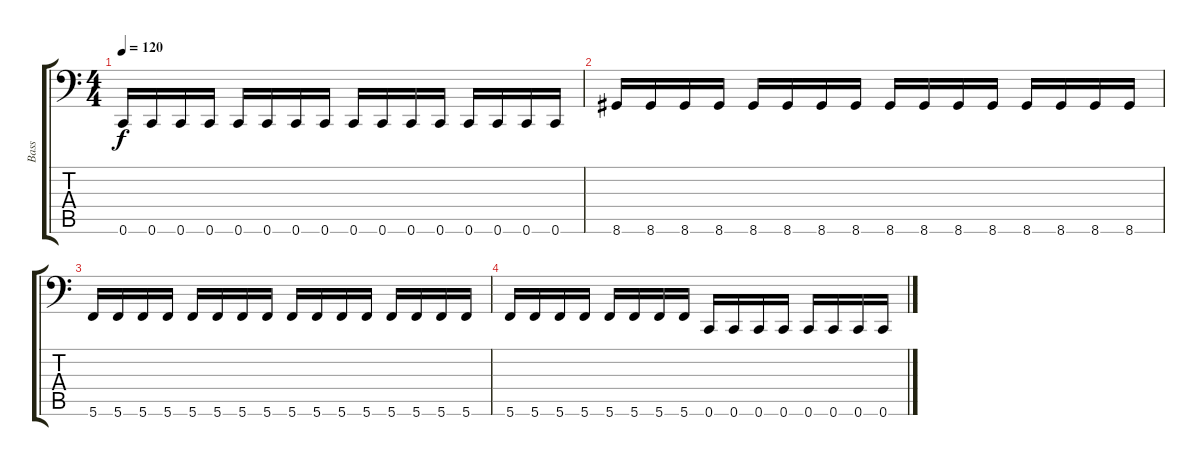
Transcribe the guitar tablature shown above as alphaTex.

\track ("Bass" "Bass") {instrument electricbasspick}
\staff {score tabs}
\tuning (D3 A2 F2 C2 G1 C1) {hide}
\ts (4 4)
\tempo 120
\clef f4
\ks c
0.6.16{dy f} 0.6.16 0.6.16 0.6.16 0.6.16 0.6.16 0.6.16 0.6.16 0.6.16 0.6.16 0.6.16 0.6.16 0.6.16 0.6.16 0.6.16 0.6.16 |
8.6.16 8.6.16 8.6.16 8.6.16 8.6.16 8.6.16 8.6.16 8.6.16 8.6.16 8.6.16 8.6.16 8.6.16 8.6.16 8.6.16 8.6.16 8.6.16 |
5.6.16 5.6.16 5.6.16 5.6.16 5.6.16 5.6.16 5.6.16 5.6.16 5.6.16 5.6.16 5.6.16 5.6.16 5.6.16 5.6.16 5.6.16 5.6.16 |
5.6.16 5.6.16 5.6.16 5.6.16 5.6.16 5.6.16 5.6.16 5.6.16 0.6.16 0.6.16 0.6.16 0.6.16 0.6.16 0.6.16 0.6.16 0.6.16
